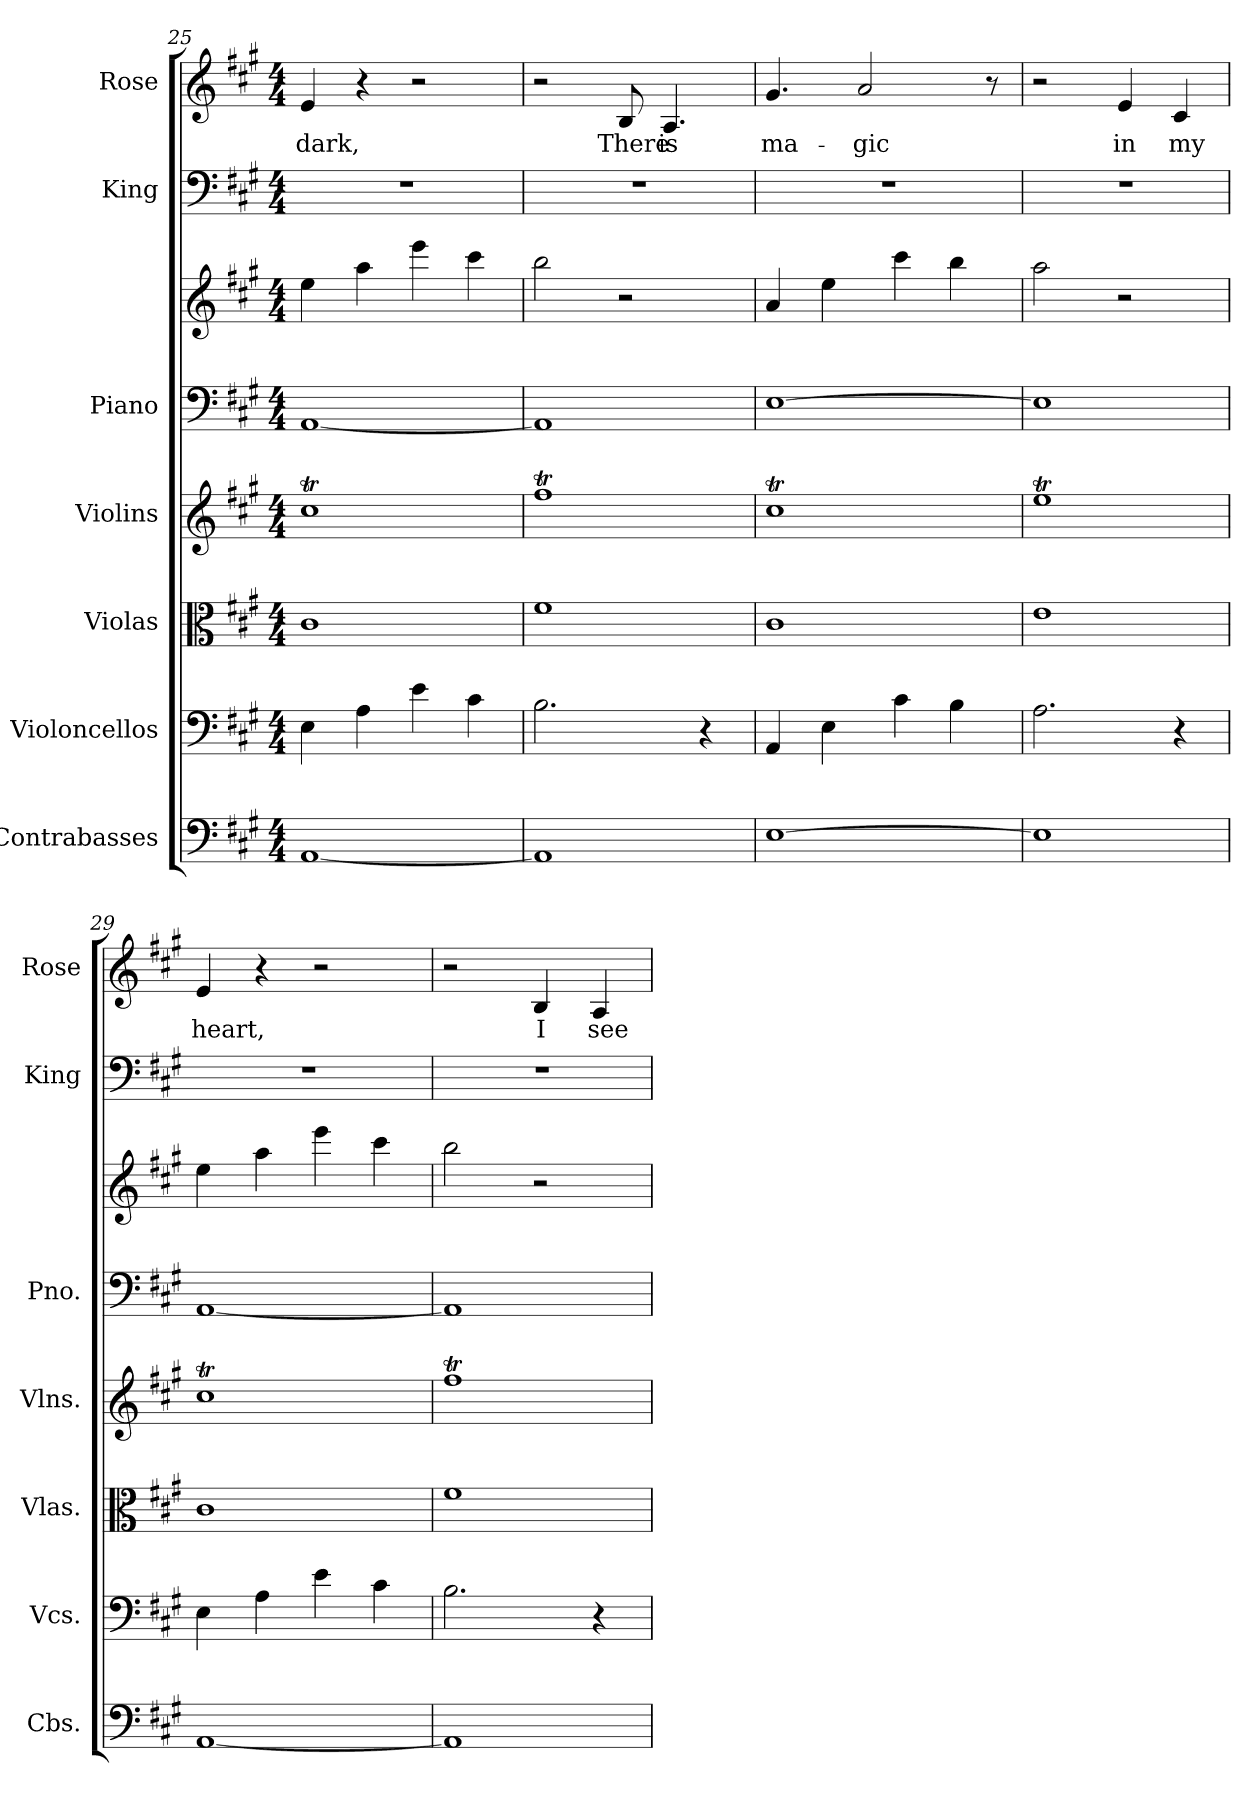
**kern	**kern	**kern	**kern	**kern	**kern	**kern	**kern	**text
*part7	*part6	*part5	*part4	*part3	*part3	*part2	*part1	*part1
*staff8	*staff7	*staff6	*staff5	*staff4	*staff3	*staff2	*staff1	*staff1
*I"Contrabasses	*I"Violoncellos	*I"Violas	*I"Violins	*I"Piano	*	*I"King	*I"Rose	*
*I'Cbs.	*I'Vcs.	*I'Vlas.	*I'Vlns.	*I'Pno.	*	*I'King	*I'Rose	*
!!LO:LB:g=z
*clefF4	*clefF4	*clefC3	*clefG2	*clefF4	*clefG2	*clefF4	*clefG2	*
*ITrd7c12	*	*	*	*	*	*	*	*
*k[f#c#g#]	*k[f#c#g#]	*k[f#c#g#]	*k[f#c#g#]	*k[f#c#g#]	*k[f#c#g#]	*k[f#c#g#]	*k[f#c#g#]	*
*M4/4	*M4/4	*M4/4	*M4/4	*M4/4	*M4/4	*M4/4	*M4/4	*
=25	=25	=25	=25	=25	=25	=25	=25	=25
!	!	!	!	!	!	!	!	!LO:LY:b
[1AAA	4E\	1c#	1cc#t	[1AA	4ee\	1r	4e/	dark,
.	4A\	.	.	.	4aa\	.	4r	.
.	4e\	.	.	.	4eee\	.	2r	.
.	4c#\	.	.	.	4ccc#\	.	.	.
=26	=26	=26	=26	=26	=26	=26	=26	=26
1AAA]	2.B\	1f#	1ff#T	1AA]	2bb\	1r	2r	.
!	!	!	!	!	!	!	!	!LO:LY:b
.	.	.	.	.	2r	.	8B/	There
!	!	!	!	!	!	!	!	!LO:LY:b
.	.	.	.	.	.	.	4.A/	is
.	4r	.	.	.	.	.	.	.
=27	=27	=27	=27	=27	=27	=27	=27	=27
!	!	!	!	!	!	!	!	!LO:LY:b
[1EE	4AA/	1c#	1cc#t	[1E	4a/	1r	4.g#/	ma-
.	4E\	.	.	.	4ee\	.	.	.
!	!	!	!	!	!	!	!	!LO:LY:b
.	.	.	.	.	.	.	2a/	-gic
.	4c#\	.	.	.	4ccc#\	.	.	.
.	4B\	.	.	.	4bb\	.	.	.
.	.	.	.	.	.	.	8r	.
=28	=28	=28	=28	=28	=28	=28	=28	=28
1EE]	2.A\	1e	1eeT	1E]	2aa\	1r	2r	.
!	!	!	!	!	!	!	!	!LO:LY:b
.	.	.	.	.	2r	.	4e/	in
!	!	!	!	!	!	!	!	!LO:LY:b
.	4r	.	.	.	.	.	4c#/	my
=29	=29	=29	=29	=29	=29	=29	=29	=29
!	!	!	!	!	!	!	!	!LO:LY:b
[1AAA	4E\	1c#	1cc#t	[1AA	4ee\	1r	4e/	heart,
.	4A\	.	.	.	4aa\	.	4r	.
.	4e\	.	.	.	4eee\	.	2r	.
.	4c#\	.	.	.	4ccc#\	.	.	.
=30	=30	=30	=30	=30	=30	=30	=30	=30
1AAA]	2.B\	1f#	1ff#T	1AA]	2bb\	1r	2r	.
!	!	!	!	!	!	!	!	!LO:LY:b
.	.	.	.	.	2r	.	4B/	I
!	!	!	!	!	!	!	!	!LO:LY:b
.	4r	.	.	.	.	.	4A/	see
=	=	=	=	=	=	=	=	=
*-	*-	*-	*-	*-	*-	*-	*-	*-
